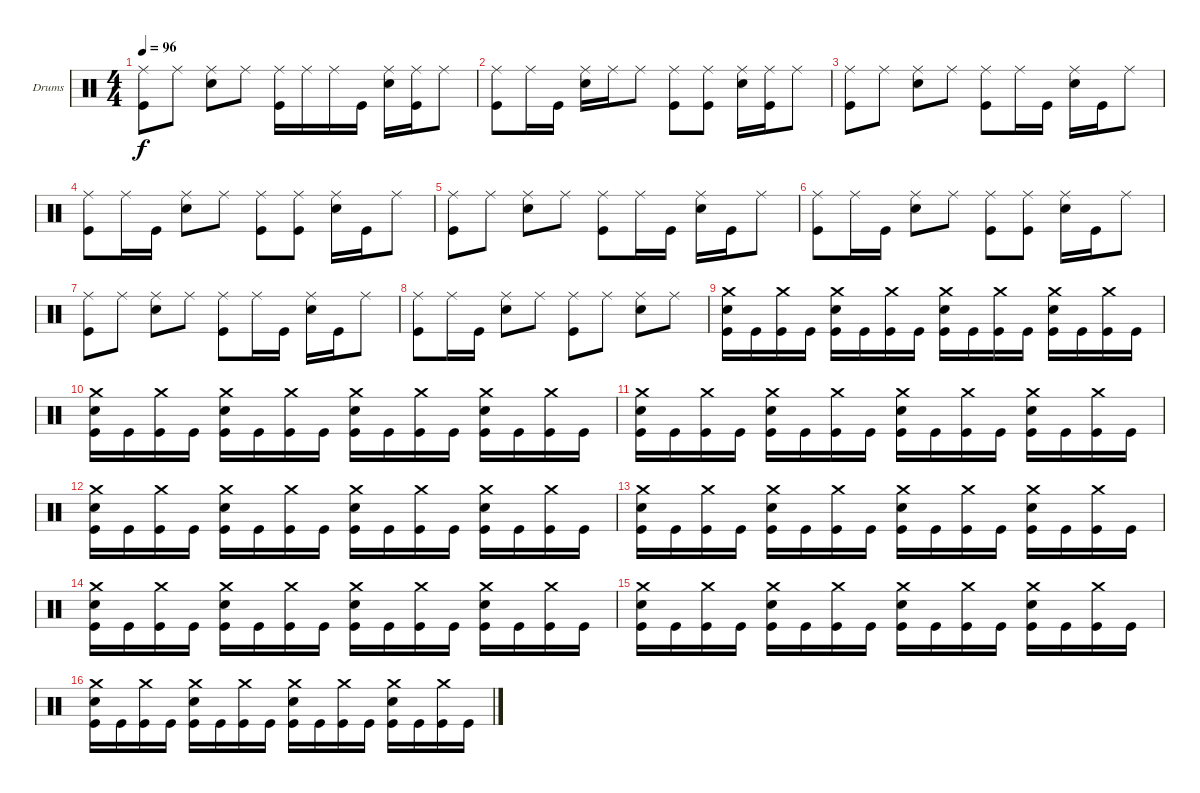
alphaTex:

\bracketExtendMode groupsimilarinstruments
\firstSystemTrackNameOrientation horizontal
\otherSystemsTrackNameOrientation horizontal
\track ("John Bonham" "Drums") {multiBarRest instrument percussion}
\staff {score}
\articulation defaults
\ts (4 4)
\tempo 96
\clef neutral
\ks c
("Ride (middle)" "Kick (hit)").8{dy f} "Ride (middle)".8 ("Ride (middle)" "Snare (hit) 2").8 "Ride (middle)".8 ("Ride (middle)" "Kick (hit)").16 "Ride (middle)".16 "Ride (middle)".16 "Kick (hit)".16 ("Ride (middle)" "Snare (hit) 2").16 ("Ride (middle)" "Kick (hit)").16 "Ride (middle)".8 |
("Ride (middle)" "Kick (hit)").8 "Ride (middle)".16 "Kick (hit)".16 ("Ride (middle)" "Snare (hit) 2").16 "Ride (middle)".16 "Ride (middle)".8 ("Ride (middle)" "Kick (hit)").8 ("Ride (middle)" "Kick (hit)").8 ("Ride (middle)" "Snare (hit) 2").16 ("Ride (middle)" "Kick (hit)").16 "Ride (middle)".8 |
("Ride (middle)" "Kick (hit)").8 "Ride (middle)".8 ("Ride (middle)" "Snare (hit) 2").8 "Ride (middle)".8 ("Ride (middle)" "Kick (hit)").8 "Ride (middle)".16 "Kick (hit)".16 ("Ride (middle)" "Snare (hit) 2").16 "Kick (hit)".16 "Ride (middle)".8 |
("Ride (middle)" "Kick (hit)").8 "Ride (middle)".16 "Kick (hit)".16 ("Ride (middle)" "Snare (hit) 2").8 "Ride (middle)".8 ("Ride (middle)" "Kick (hit)").8 ("Ride (middle)" "Kick (hit)").8 ("Ride (middle)" "Snare (hit) 2").16 "Kick (hit)".16 "Ride (middle)".8 |
("Ride (middle)" "Kick (hit)").8 "Ride (middle)".8 ("Ride (middle)" "Snare (hit) 2").8 "Ride (middle)".8 ("Ride (middle)" "Kick (hit)").8 "Ride (middle)".16 "Kick (hit)".16 ("Ride (middle)" "Snare (hit) 2").16 "Kick (hit)".16 "Ride (middle)".8 |
("Ride (middle)" "Kick (hit)").8 "Ride (middle)".16 "Kick (hit)".16 ("Ride (middle)" "Snare (hit) 2").8 "Ride (middle)".8 ("Ride (middle)" "Kick (hit)").8 ("Ride (middle)" "Kick (hit)").8 ("Ride (middle)" "Snare (hit) 2").16 "Kick (hit)".16 "Ride (middle)".8 |
("Ride (middle)" "Kick (hit)").8 "Ride (middle)".8 ("Ride (middle)" "Snare (hit) 2").8 "Ride (middle)".8 ("Ride (middle)" "Kick (hit)").8 "Ride (middle)".16 "Kick (hit)".16 ("Ride (middle)" "Snare (hit) 2").16 "Kick (hit)".16 "Ride (middle)".8 |
("Ride (middle)" "Kick (hit)").8 "Ride (middle)".16 "Kick (hit)".16 ("Ride (middle)" "Snare (hit) 2").8 "Ride (middle)".8 ("Ride (middle)" "Kick (hit)").8 "Ride (middle)".8 ("Ride (middle)" "Snare (hit) 2").8 "Ride (middle)".8 |
("Crash medium (hit)" "Snare (hit) 2" "Kick (hit)").16 "Kick (hit)".16 ("Crash medium (hit)" "Kick (hit)").16 "Kick (hit)".16 ("Crash medium (hit)" "Snare (hit) 2" "Kick (hit)").16 "Kick (hit)".16 ("Crash medium (hit)" "Kick (hit)").16 "Kick (hit)".16 ("Crash medium (hit)" "Snare (hit) 2" "Kick (hit)").16 "Kick (hit)".16 ("Crash medium (hit)" "Kick (hit)").16 "Kick (hit)".16 ("Crash medium (hit)" "Snare (hit) 2" "Kick (hit)").16 "Kick (hit)".16 ("Crash medium (hit)" "Kick (hit)").16 "Kick (hit)".16 |
("Crash medium (hit)" "Snare (hit) 2" "Kick (hit)").16 "Kick (hit)".16 ("Crash medium (hit)" "Kick (hit)").16 "Kick (hit)".16 ("Crash medium (hit)" "Snare (hit) 2" "Kick (hit)").16 "Kick (hit)".16 ("Crash medium (hit)" "Kick (hit)").16 "Kick (hit)".16 ("Crash medium (hit)" "Snare (hit) 2" "Kick (hit)").16 "Kick (hit)".16 ("Crash medium (hit)" "Kick (hit)").16 "Kick (hit)".16 ("Crash medium (hit)" "Snare (hit) 2" "Kick (hit)").16 "Kick (hit)".16 ("Crash medium (hit)" "Kick (hit)").16 "Kick (hit)".16 |
("Crash medium (hit)" "Snare (hit) 2" "Kick (hit)").16 "Kick (hit)".16 ("Crash medium (hit)" "Kick (hit)").16 "Kick (hit)".16 ("Crash medium (hit)" "Snare (hit) 2" "Kick (hit)").16 "Kick (hit)".16 ("Crash medium (hit)" "Kick (hit)").16 "Kick (hit)".16 ("Crash medium (hit)" "Snare (hit) 2" "Kick (hit)").16 "Kick (hit)".16 ("Crash medium (hit)" "Kick (hit)").16 "Kick (hit)".16 ("Crash medium (hit)" "Snare (hit) 2" "Kick (hit)").16 "Kick (hit)".16 ("Crash medium (hit)" "Kick (hit)").16 "Kick (hit)".16 |
("Crash medium (hit)" "Snare (hit) 2" "Kick (hit)").16 "Kick (hit)".16 ("Crash medium (hit)" "Kick (hit)").16 "Kick (hit)".16 ("Crash medium (hit)" "Snare (hit) 2" "Kick (hit)").16 "Kick (hit)".16 ("Crash medium (hit)" "Kick (hit)").16 "Kick (hit)".16 ("Crash medium (hit)" "Snare (hit) 2" "Kick (hit)").16 "Kick (hit)".16 ("Crash medium (hit)" "Kick (hit)").16 "Kick (hit)".16 ("Crash medium (hit)" "Snare (hit) 2" "Kick (hit)").16 "Kick (hit)".16 ("Crash medium (hit)" "Kick (hit)").16 "Kick (hit)".16 |
("Crash medium (hit)" "Snare (hit) 2" "Kick (hit)").16 "Kick (hit)".16 ("Crash medium (hit)" "Kick (hit)").16 "Kick (hit)".16 ("Crash medium (hit)" "Snare (hit) 2" "Kick (hit)").16 "Kick (hit)".16 ("Crash medium (hit)" "Kick (hit)").16 "Kick (hit)".16 ("Crash medium (hit)" "Snare (hit) 2" "Kick (hit)").16 "Kick (hit)".16 ("Crash medium (hit)" "Kick (hit)").16 "Kick (hit)".16 ("Crash medium (hit)" "Snare (hit) 2" "Kick (hit)").16 "Kick (hit)".16 ("Crash medium (hit)" "Kick (hit)").16 "Kick (hit)".16 |
("Crash medium (hit)" "Snare (hit) 2" "Kick (hit)").16 "Kick (hit)".16 ("Crash medium (hit)" "Kick (hit)").16 "Kick (hit)".16 ("Crash medium (hit)" "Snare (hit) 2" "Kick (hit)").16 "Kick (hit)".16 ("Crash medium (hit)" "Kick (hit)").16 "Kick (hit)".16 ("Crash medium (hit)" "Snare (hit) 2" "Kick (hit)").16 "Kick (hit)".16 ("Crash medium (hit)" "Kick (hit)").16 "Kick (hit)".16 ("Crash medium (hit)" "Snare (hit) 2" "Kick (hit)").16 "Kick (hit)".16 ("Crash medium (hit)" "Kick (hit)").16 "Kick (hit)".16 |
("Crash medium (hit)" "Snare (hit) 2" "Kick (hit)").16 "Kick (hit)".16 ("Crash medium (hit)" "Kick (hit)").16 "Kick (hit)".16 ("Crash medium (hit)" "Snare (hit) 2" "Kick (hit)").16 "Kick (hit)".16 ("Crash medium (hit)" "Kick (hit)").16 "Kick (hit)".16 ("Crash medium (hit)" "Snare (hit) 2" "Kick (hit)").16 "Kick (hit)".16 ("Crash medium (hit)" "Kick (hit)").16 "Kick (hit)".16 ("Crash medium (hit)" "Snare (hit) 2" "Kick (hit)").16 "Kick (hit)".16 ("Crash medium (hit)" "Kick (hit)").16 "Kick (hit)".16 |
("Crash medium (hit)" "Snare (hit) 2" "Kick (hit)").16 "Kick (hit)".16 ("Crash medium (hit)" "Kick (hit)").16 "Kick (hit)".16 ("Crash medium (hit)" "Snare (hit) 2" "Kick (hit)").16 "Kick (hit)".16 ("Crash medium (hit)" "Kick (hit)").16 "Kick (hit)".16 ("Crash medium (hit)" "Snare (hit) 2" "Kick (hit)").16 "Kick (hit)".16 ("Crash medium (hit)" "Kick (hit)").16 "Kick (hit)".16 ("Crash medium (hit)" "Snare (hit) 2" "Kick (hit)").16 "Kick (hit)".16 ("Crash medium (hit)" "Kick (hit)").16 "Kick (hit)".16
